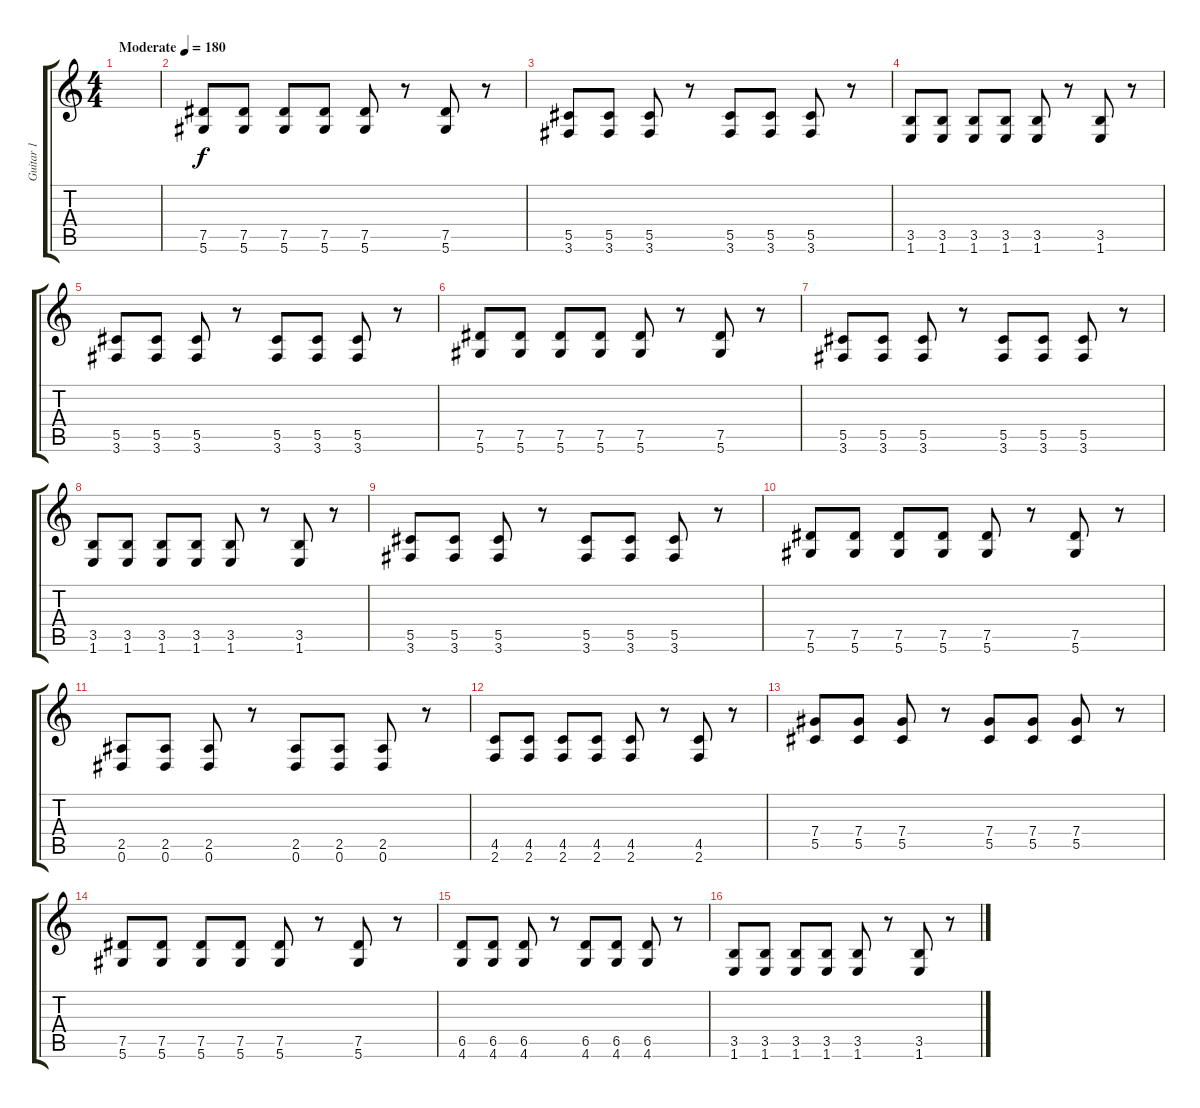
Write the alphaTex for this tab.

\track ("Guitar 1" "Guitar 1") {instrument overdrivenguitar}
\staff {score tabs}
\tuning (Eb4 Bb3 Gb3 Db3 Ab2 Eb2) {hide}
\ts (4 4)
\tempo (180 "Moderate")
\clef g2
\ks c
|
(7.5 5.6).8 (7.5 5.6).8 (7.5 5.6).8 (7.5 5.6).8 (7.5 5.6).8 r.8 (7.5 5.6).8 r.8 |
(5.5 3.6).8 (5.5 3.6).8 (5.5 3.6).8 r.8 (5.5 3.6).8 (5.5 3.6).8 (5.5 3.6).8 r.8 |
(3.5 1.6).8 (3.5 1.6).8 (3.5 1.6).8 (3.5 1.6).8 (3.5 1.6).8 r.8 (3.5 1.6).8 r.8 |
(5.5 3.6).8 (5.5 3.6).8 (5.5 3.6).8 r.8 (5.5 3.6).8 (5.5 3.6).8 (5.5 3.6).8 r.8 |
(7.5 5.6).8 (7.5 5.6).8 (7.5 5.6).8 (7.5 5.6).8 (7.5 5.6).8 r.8 (7.5 5.6).8 r.8 |
(5.5 3.6).8 (5.5 3.6).8 (5.5 3.6).8 r.8 (5.5 3.6).8 (5.5 3.6).8 (5.5 3.6).8 r.8 |
(3.5 1.6).8 (3.5 1.6).8 (3.5 1.6).8 (3.5 1.6).8 (3.5 1.6).8 r.8 (3.5 1.6).8 r.8 |
(5.5 3.6).8 (5.5 3.6).8 (5.5 3.6).8 r.8 (5.5 3.6).8 (5.5 3.6).8 (5.5 3.6).8 r.8 |
(7.5 5.6).8 (7.5 5.6).8 (7.5 5.6).8 (7.5 5.6).8 (7.5 5.6).8 r.8 (7.5 5.6).8 r.8 |
(2.5 0.6).8 (2.5 0.6).8 (2.5 0.6).8 r.8 (2.5 0.6).8 (2.5 0.6).8 (2.5 0.6).8 r.8 |
(4.5 2.6).8 (4.5 2.6).8 (4.5 2.6).8 (4.5 2.6).8 (4.5 2.6).8 r.8 (4.5 2.6).8 r.8 |
(7.4 5.5).8 (7.4 5.5).8 (7.4 5.5).8 r.8 (7.4 5.5).8 (7.4 5.5).8 (7.4 5.5).8 r.8 |
(7.5 5.6).8 (7.5 5.6).8 (7.5 5.6).8 (7.5 5.6).8 (7.5 5.6).8 r.8 (7.5 5.6).8 r.8 |
(6.5 4.6).8 (6.5 4.6).8 (6.5 4.6).8 r.8 (6.5 4.6).8 (6.5 4.6).8 (6.5 4.6).8 r.8 |
(3.5 1.6).8 (3.5 1.6).8 (3.5 1.6).8 (3.5 1.6).8 (3.5 1.6).8 r.8 (3.5 1.6).8 r.8
